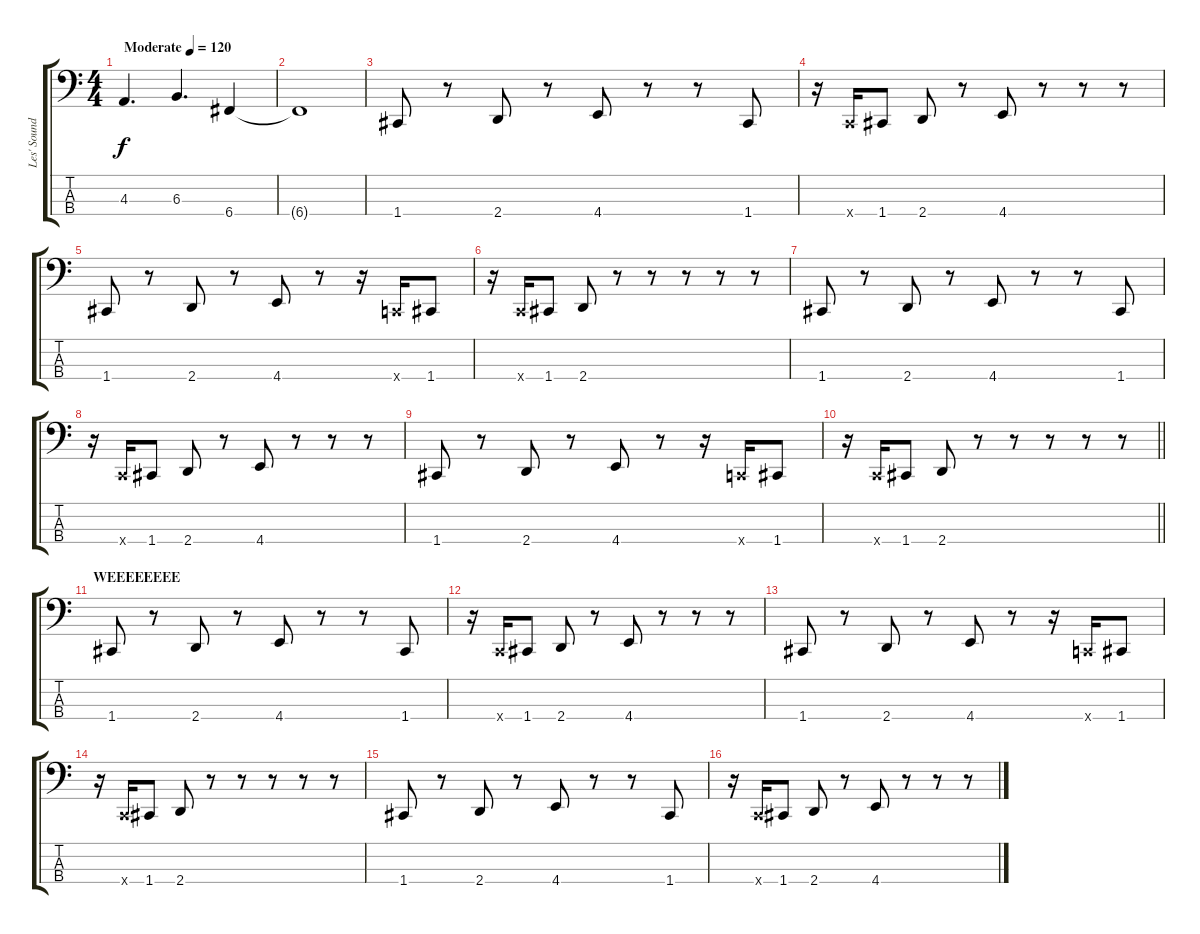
\track ("Les' Sound" "Les' Sound") {instrument synthbass2}
\staff {score tabs}
\tuning (Eb2 Bb1 F1 C1) {hide}
\ts (4 4)
\tempo (120 "Moderate")
\clef f4
\ks c
4.3.4{d dy f instrument synthbass2} 6.3.4{d} 6.4.4 |
6.4{t}.1 |
1.4.8 r.8 2.4.8 r.8 4.4.8 r.8 r.8 1.4.8 |
r.16 0.4{x}.16 1.4.8 2.4.8 r.8 4.4.8 r.8 r.8 r.8 |
1.4.8 r.8 2.4.8 r.8 4.4.8 r.8 r.16 0.4{x}.16 1.4.8 |
r.16 0.4{x}.16 1.4.8 2.4.8 r.8 r.8 r.8 r.8 r.8 |
1.4.8 r.8 2.4.8 r.8 4.4.8 r.8 r.8 1.4.8 |
r.16 0.4{x}.16 1.4.8 2.4.8 r.8 4.4.8 r.8 r.8 r.8 |
1.4.8 r.8 2.4.8 r.8 4.4.8 r.8 r.16 0.4{x}.16 1.4.8 |
\barLineRight lightlight
r.16 0.4{x}.16 1.4.8 2.4.8 r.8 r.8 r.8 r.8 r.8 |
\section ("" "WEEEEEEEE")
1.4.8 r.8 2.4.8 r.8 4.4.8 r.8 r.8 1.4.8 |
r.16 0.4{x}.16 1.4.8 2.4.8 r.8 4.4.8 r.8 r.8 r.8 |
1.4.8 r.8 2.4.8 r.8 4.4.8 r.8 r.16 0.4{x}.16 1.4.8 |
r.16 0.4{x}.16 1.4.8 2.4.8 r.8 r.8 r.8 r.8 r.8 |
1.4.8 r.8 2.4.8 r.8 4.4.8 r.8 r.8 1.4.8 |
r.16 0.4{x}.16 1.4.8 2.4.8 r.8 4.4.8 r.8 r.8 r.8
